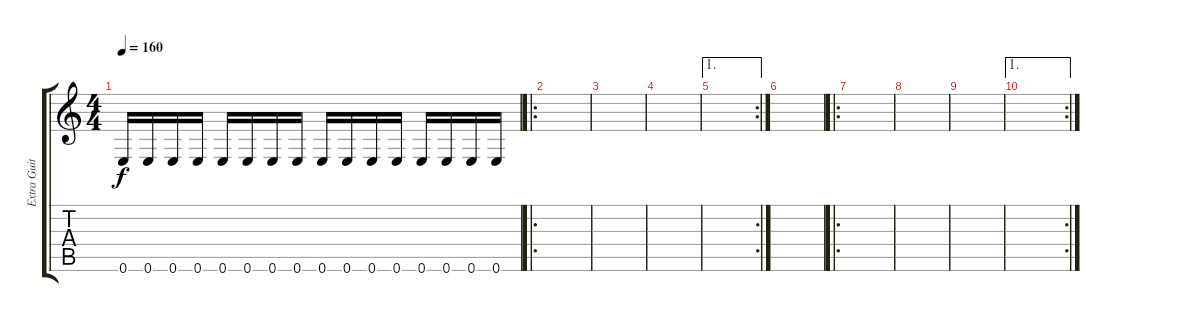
\track ("Extra Guitar - BG" "Extra Guit") {instrument distortionguitar}
\staff {score tabs}
\tuning (E4 B3 G3 D3 A2 E2) {hide}
\ts (4 4)
\tempo 160
\clef g2
\ks c
0.6.16{dy f} 0.6.16 0.6.16 0.6.16 0.6.16 0.6.16 0.6.16 0.6.16 0.6.16 0.6.16 0.6.16 0.6.16 0.6.16 0.6.16 0.6.16 0.6.16 |
\ro
|
|
|
\ae 1
\rc 2
|
|
\ro
|
|
|
\ae 1
\rc 2
